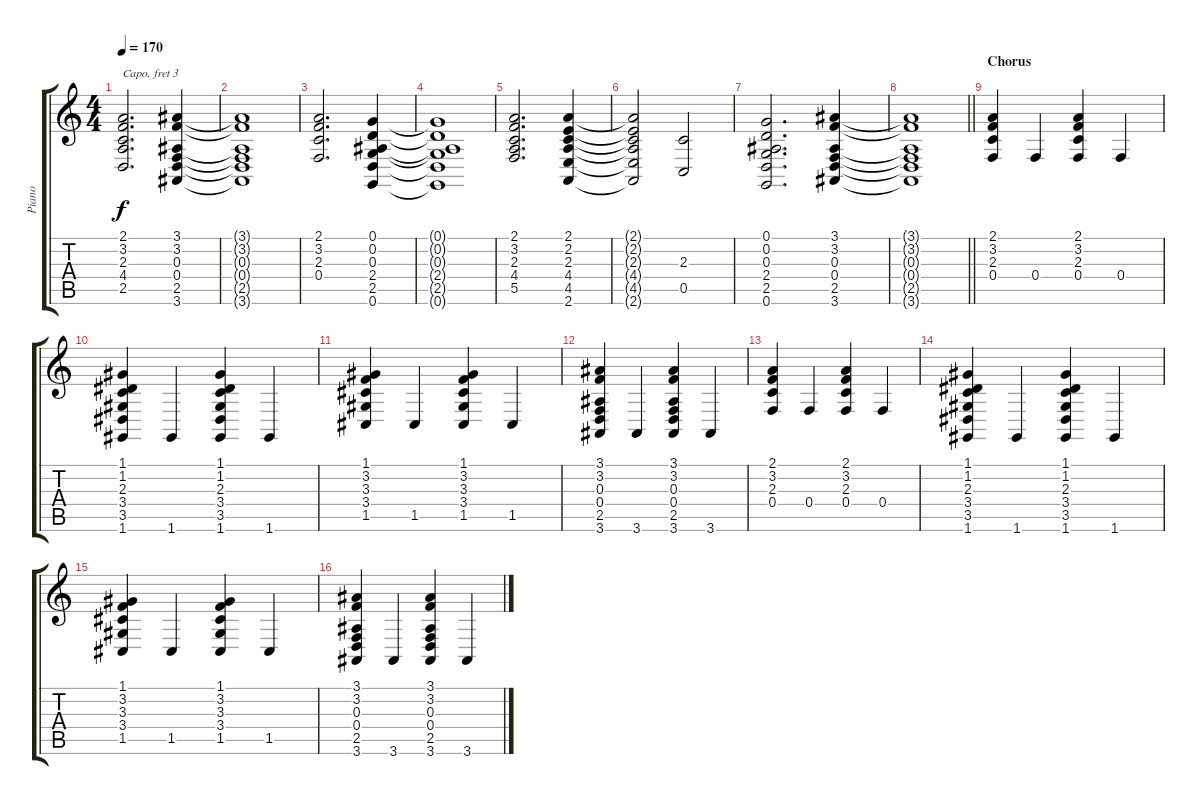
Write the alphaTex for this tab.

\track ("Piano" "Piano") {instrument acousticgrandpiano}
\staff {score tabs}
\capo 3
\tuning (E4 B3 G3 D3 A2 E2) {hide}
\ts (4 4)
\tempo 170
\clef g2
\ks c
(2.1 3.2 2.3 4.4 2.5).2{d dy f} (3.1 3.2 0.3 0.4 2.5 3.6).4 |
(3.1{t} 3.2{t} 0.3{t} 0.4{t} 2.5{t} 3.6{t}).1 |
(2.1 3.2 2.3 0.4).2{d} (0.1 0.2 0.3 2.4 2.5 0.6).4 |
(0.1{t} 0.2{t} 0.3{t} 2.4{t} 2.5{t} 0.6{t}).1 |
(2.1 3.2 2.3 4.4 5.5).2{d} (2.1 2.2 2.3 4.4 4.5 2.6).4 |
(2.1{t} 2.2{t} 2.3{t} 4.4{t} 4.5{t} 2.6{t}).2 (2.3 0.5).2 |
(0.1 0.2 0.3 2.4 2.5 0.6).2{d} (3.1 3.2 0.3 0.4 2.5 3.6).4 |
\barLineRight lightlight
(3.1{t} 3.2{t} 0.3{t} 0.4{t} 2.5{t} 3.6{t}).1 |
\section ("" "Chorus")
(2.1 3.2 2.3 0.4).4 0.4.4 (2.1 3.2 2.3 0.4).4 0.4.4 |
(1.1 1.2 2.3 3.4 3.5 1.6).4 1.6.4 (1.1 1.2 2.3 3.4 3.5 1.6).4 1.6.4 |
(1.1 3.2 3.3 3.4 1.5).4 1.5.4 (1.1 3.2 3.3 3.4 1.5).4 1.5.4 |
(3.1 3.2 0.3 0.4 2.5 3.6).4 3.6.4 (3.1 3.2 0.3 0.4 2.5 3.6).4 3.6.4 |
(2.1 3.2 2.3 0.4).4 0.4.4 (2.1 3.2 2.3 0.4).4 0.4.4 |
(1.1 1.2 2.3 3.4 3.5 1.6).4 1.6.4 (1.1 1.2 2.3 3.4 3.5 1.6).4 1.6.4 |
(1.1 3.2 3.3 3.4 1.5).4 1.5.4 (1.1 3.2 3.3 3.4 1.5).4 1.5.4 |
(3.1 3.2 0.3 0.4 2.5 3.6).4 3.6.4 (3.1 3.2 0.3 0.4 2.5 3.6).4 3.6.4
